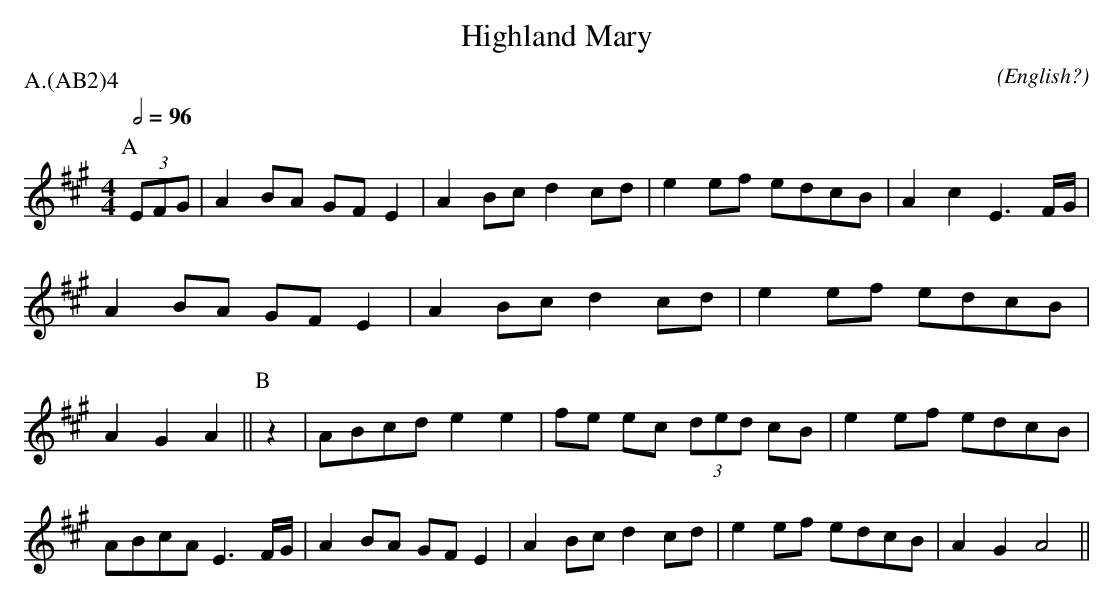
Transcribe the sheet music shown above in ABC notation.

X:1
T:Highland Mary
M:4/4
C:
O:English?
P:A.(AB2)4
K:A
Q:1/2=96
P:A
(3EFG  | A2 BA  GF  E2 | A2   Bc  d2    cd  | e2 ef  edcB   | A2 c2  E3 \
F/2G/2 | A2 BA  GF  E2 | A2   Bc  d2    cd  | e2 ef  edcB   | A2 G2  A2 ||\
P:B
z2     | ABcd   e2  e2 | fe   ec  (3ded cB  | e2 ef  edcB   | ABcA   E3 \
F/2G/2 | A2 BA  GF  E2 | A2   Bc  d2    cd  | e2 ef  edcB   | A2 G2  A4 ||
